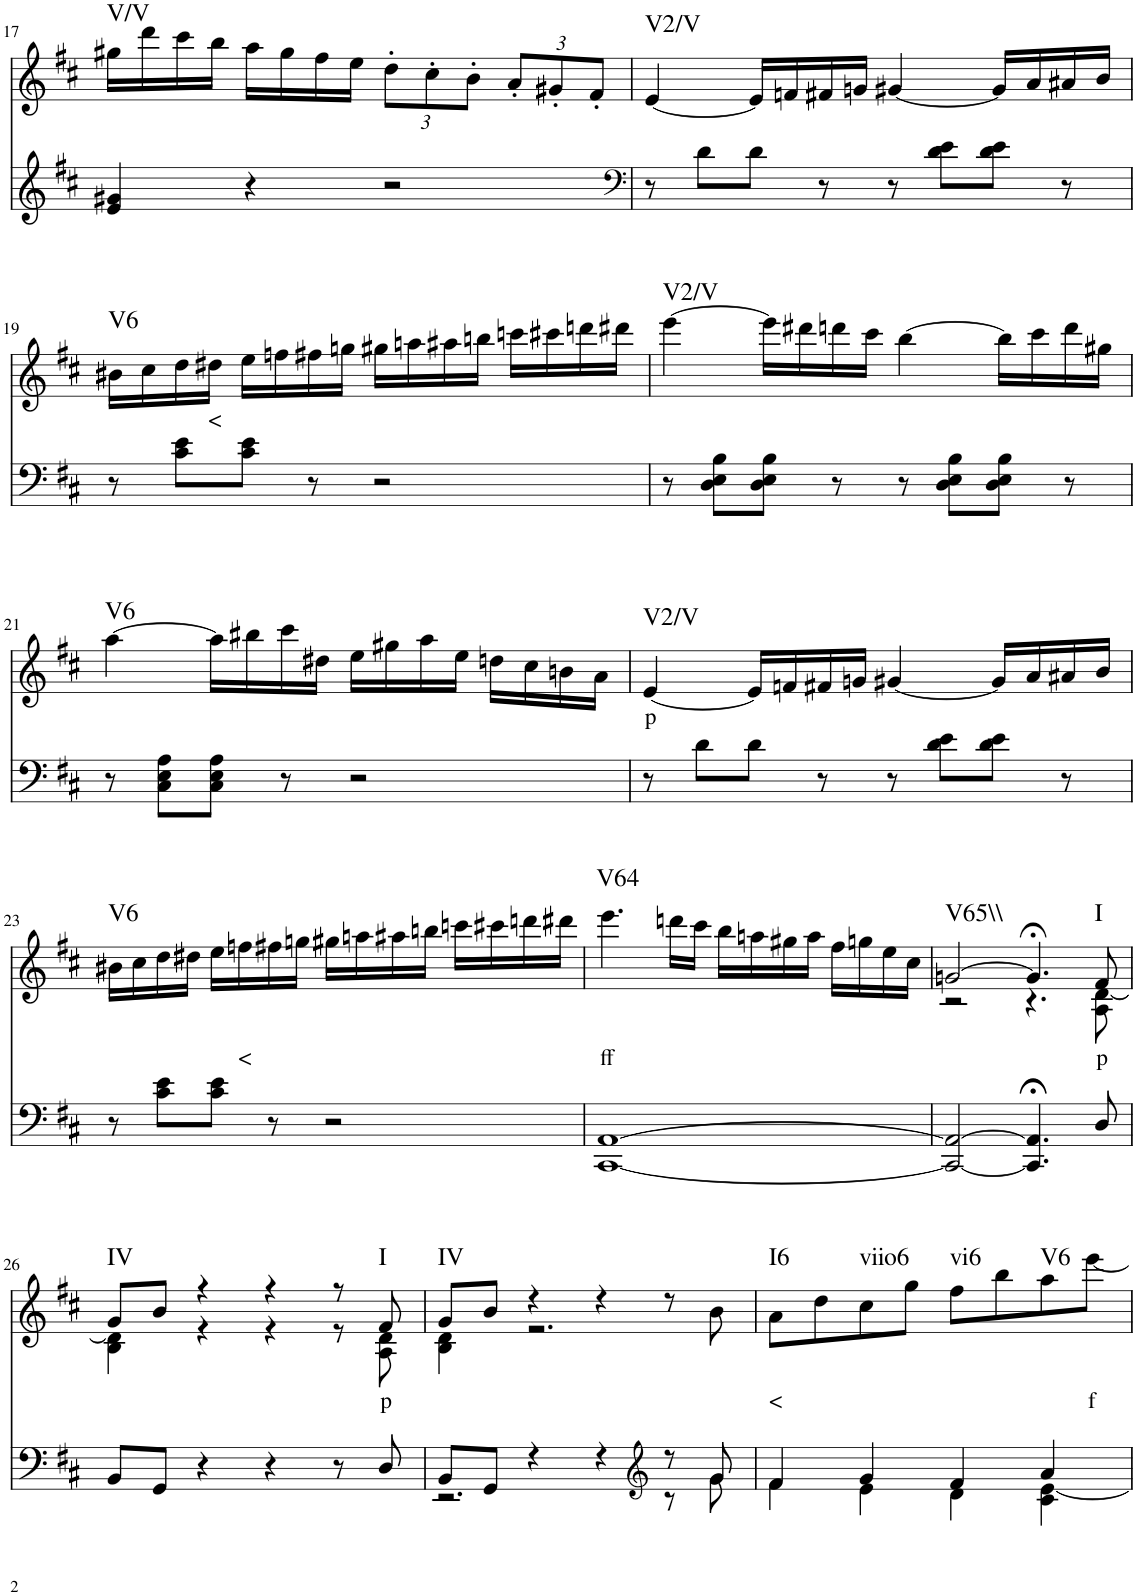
**kern	**kern	**text	**harte
*part2	*part1	*part1	*part1
*staff2	*staff1	*staff1	*
*I"Piano	*I"Piano	*	*
*I'Pno	*I'Pno	*	*
!!LO:PB:g=z
*clefG2	*clefG2	*	*
*k[f#c#]	*k[f#c#]	*	*
*D:	*D:	*	*
*M4/4	*M4/4	*	*
=17	=17	=17	=17
!	!	!	!LO:H:kt=V/V
4e/ 4g#X/	16gg#X\LL	.	N
.	16ddd\	.	.
.	16ccc#\	.	.
.	16bb\JJ	.	.
4r	16aa\LL	.	.
.	16gg#\	.	.
.	16ff#\	.	.
.	16ee\JJ	.	.
*	*Xbrackettup	*	*
2r	12dd'\L	.	.
.	12cc#'\	.	.
.	12b'\J	.	.
.	12a'/L	.	.
.	12g#X'/	.	.
.	12f#'/J	.	.
=18	=18	=18	=18
*clefF4	*	*	*
!	!	!	!LO:H:kt=V2/V
8r	[4e/	.	N
8d\L	.	.	.
8d\J	16e/LL]	.	.
.	16fn/	.	.
8r	16f#X/	.	.
.	16gn/JJ	.	.
8r	[4g#X/	.	.
8d\ 8e\L	.	.	.
8d\ 8e\J	16g#/LL]	.	.
.	16a/	.	.
8r	16a#X/	.	.
.	16b/JJ	.	.
!!LO:LB:g=z
=19	=19	=19	=19
!	!	!	!LO:H:kt=V6
8r	16b#X\LL	.	N
.	16cc#\	.	.
8c#\ 8e\L	16dd\	.	.
!	!	!LO:LY:b	!
.	16dd#X\JJ	<	.
8c#\ 8e\J	16ee\LL	.	.
.	16ffn\	.	.
8r	16ff#X\	.	.
.	16ggn\JJ	.	.
2r	16gg#X\LL	.	.
.	16aan\	.	.
.	16aa#X\	.	.
.	16bbn\JJ	.	.
.	16cccn\LL	.	.
.	16ccc#X\	.	.
.	16dddn\	.	.
.	16ddd#X\JJ	.	.
=20	=20	=20	=20
!	!	!	!LO:H:kt=V2/V
8r	[4eee\	.	N
8D\ 8E\ 8B\L	.	.	.
8D\ 8E\ 8B\J	16eee\LL]	.	.
.	16ddd#X\	.	.
8r	16dddn\	.	.
.	16ccc#\JJ	.	.
8r	[4bb\	.	.
8D\ 8E\ 8B\L	.	.	.
8D\ 8E\ 8B\J	16bb\LL]	.	.
.	16ccc#\	.	.
8r	16ddd\	.	.
.	16gg#X\JJ	.	.
!!LO:LB:g=z
=21	=21	=21	=21
!	!	!	!LO:H:kt=V6
8r	[4aa\	.	N
8C#\ 8E\ 8A\L	.	.	.
8C#\ 8E\ 8A\J	16aa\LL]	.	.
.	16bb#X\	.	.
8r	16ccc#\	.	.
.	16dd#X\JJ	.	.
2r	16ee\LL	.	.
.	16gg#X\	.	.
.	16aa\	.	.
.	16ee\JJ	.	.
.	16ddn\LL	.	.
.	16cc#\	.	.
.	16bn\	.	.
.	16a\JJ	.	.
=22	=22	=22	=22
!	!	!LO:LY:b	!LO:H:kt=V2/V
8r	[4e/	p	N
8d\L	.	.	.
8d\J	16e/LL]	.	.
.	16fn/	.	.
8r	16f#X/	.	.
.	16gn/JJ	.	.
8r	[4g#X/	.	.
8d\ 8e\L	.	.	.
8d\ 8e\J	16g#/LL]	.	.
.	16a/	.	.
8r	16a#X/	.	.
.	16b/JJ	.	.
!!LO:LB:g=z
=23	=23	=23	=23
!	!	!	!LO:H:kt=V6
8r	16b#X\LL	.	N
.	16cc#\	.	.
8c#\ 8e\L	16dd\	.	.
.	16dd#X\JJ	.	.
8c#\ 8e\J	16ee\LL	.	.
!	!	!LO:LY:b	!
.	16ffn\	<	.
8r	16ff#X\	.	.
.	16ggn\JJ	.	.
2r	16gg#X\LL	.	.
.	16aan\	.	.
.	16aa#X\	.	.
.	16bbn\JJ	.	.
.	16cccn\LL	.	.
.	16ccc#X\	.	.
.	16dddn\	.	.
.	16ddd#X\JJ	.	.
=24	=24	=24	=24
!	!	!LO:LY:b	!LO:H:kt=V64
[1CC# [1AA	4.eee\	ff	N
.	16dddn\LL	.	.
.	16ccc#\JJ	.	.
.	16bb\LL	.	.
.	16aan\	.	.
.	16gg#X\	.	.
.	16aa\JJ	.	.
.	16ff#\LL	.	.
.	16ggn\	.	.
.	16ee\	.	.
.	16cc#\JJ	.	.
=25	=25	=25	=25
*	*^	*	*
!	!	!	!	!LO:H:kt=V65\\
2CC#/_ 2AA/_	[2gn/	2r	.	N
4.CC#/];< 4.AA/];<	4.g;</]	4.r	.	.
!	!	!	!LO:LY:b	!LO:H:kt=I
8D/	8f#/	8A\ [8d\	p	N
!!LO:LB:g=z	!!
=26	=26	=26	=26	=26
!	!	!	!	!LO:H:kt=IV
8BB/L	8g/L	4B\ 4d\]	.	N
8GG/J	8b/J	.	.	.
4r	4r	4r	.	.
4r	4r	4r	.	.
8r	8r	8r	.	.
!	!	!	!LO:LY:b	!LO:H:kt=I
8D/	8f#/	8A\ 8d\	p	N
=27	=27	=27	=27	=27
*^	*	*	*	*
!	!	!	!	!	!LO:H:kt=IV
8BB/L	2.r	8g/L	4B\ 4d\	.	N
8GG/J	.	8b/J	.	.	.
4r	.	4r	2.r	.	.
4r	.	4r	.	.	.
*clefG2	*	*	*	*	*
8r	8r	8r	.	.	.
8g/	8g\	8b\	.	.	.
*	*	*v	*v	*	*
=28	=28	=28	=28	=28
!	!	!	!LO:LY:b	!LO:H:kt=I6
4f#/	4f#\	8a\L	<	N
.	.	8dd\	.	.
!	!	!	!	!LO:H:kt=viio6
4g/	4e\	8cc#\	.	N
.	.	8gg\J	.	.
!	!	!	!	!LO:H:kt=vi6
4f#/	4d\	8ff#\L	.	N
.	.	8bb\	.	.
!	!	!	!	!LO:H:kt=V6
4a/	4c#\ [4e\	8aa\	.	N
!	!	!	!LO:LY:b	!
.	.	[8eee\J	f	.
*v	*v	*	*	*
=	=	=	=
*-	*-	*-	*-
